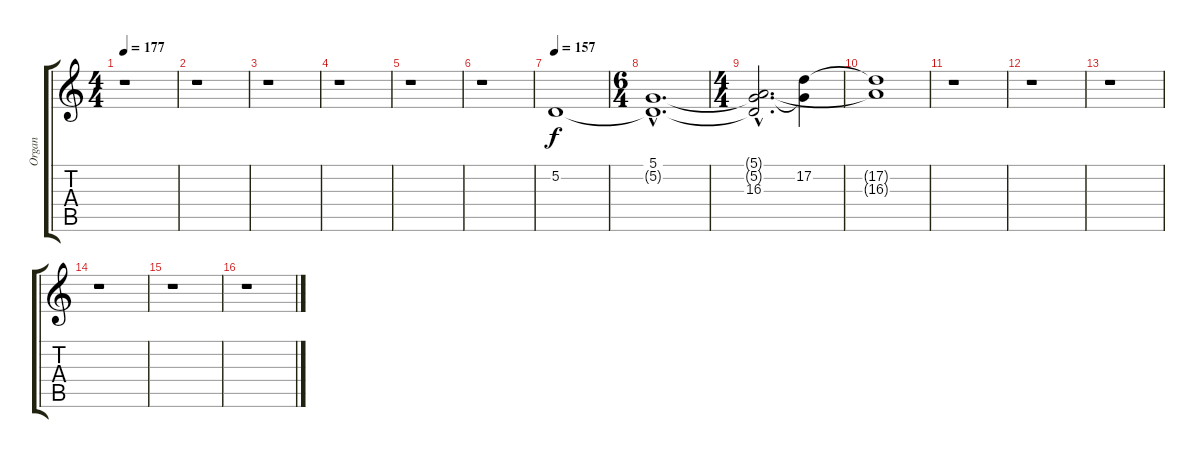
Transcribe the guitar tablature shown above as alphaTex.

\track ("Organ" "Organ") {instrument lead1square}
\staff {score tabs}
\tuning (D4 A3 F3 C3 G2 C2) {hide}
\ts (4 4)
\tempo 177
\clef g2
\ks c
r.1{dy f} |
r.1 |
r.1 |
r.1 |
r.1 |
r.1 |
\tempo 157
5.2.1{instrument seashore} |
\ts (6 4)
(5.1{hac} 5.2{hac t}).1{d} |
\ts (4 4)
(5.1{hac t} 5.2{hac t} 16.3{hac}).2{d} (5.1{t} 17.2).4 |
(17.2{t} 16.3{t}).1 |
r.1 |
r.1 |
r.1 |
r.1 |
r.1 |
r.1
